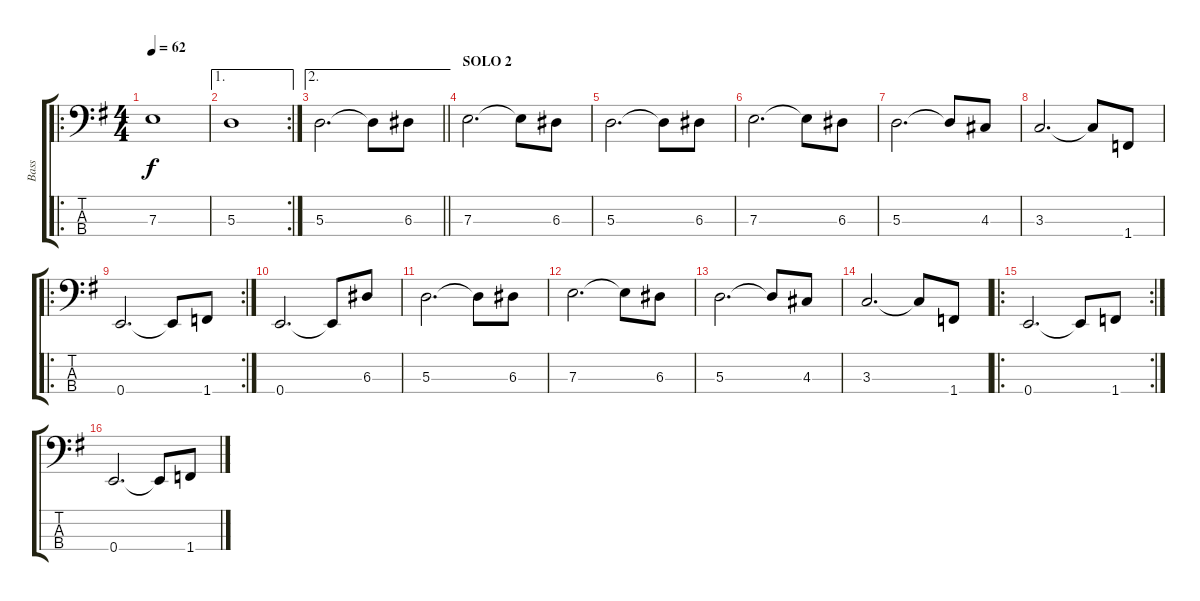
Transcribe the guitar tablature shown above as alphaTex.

\track ("Bass" "Bass") {instrument electricbasspick}
\staff {score tabs}
\tuning (G2 D2 A1 E1) {hide}
\ro
\ts (4 4)
\tempo 62
\clef f4
\ks eminor
7.3.1{dy f} |
\ae 1
\rc 2
5.3.1 |
\ae 2
\barLineRight lightlight
5.3.2{d} 5.3{t}.8 6.3.8 |
\section ("" "SOLO 2")
7.3.2{d} 7.3{t}.8 6.3.8 |
5.3.2{d} 5.3{t}.8 6.3.8 |
7.3.2{d} 7.3{t}.8 6.3.8 |
5.3.2{d} 5.3{t}.8 4.3.8 |
3.3.2{d} 3.3{t}.8 1.4.8 |
\ro
\rc 2
0.4.2{d} 0.4{t}.8 1.4.8 |
0.4.2{d} 0.4{t}.8 6.3.8 |
5.3.2{d} 5.3{t}.8 6.3.8 |
7.3.2{d} 7.3{t}.8 6.3.8 |
5.3.2{d} 5.3{t}.8 4.3.8 |
3.3.2{d} 3.3{t}.8 1.4.8 |
\ro
\rc 2
0.4.2{d} 0.4{t}.8 1.4.8 |
0.4.2{d} 0.4{t}.8 1.4.8
